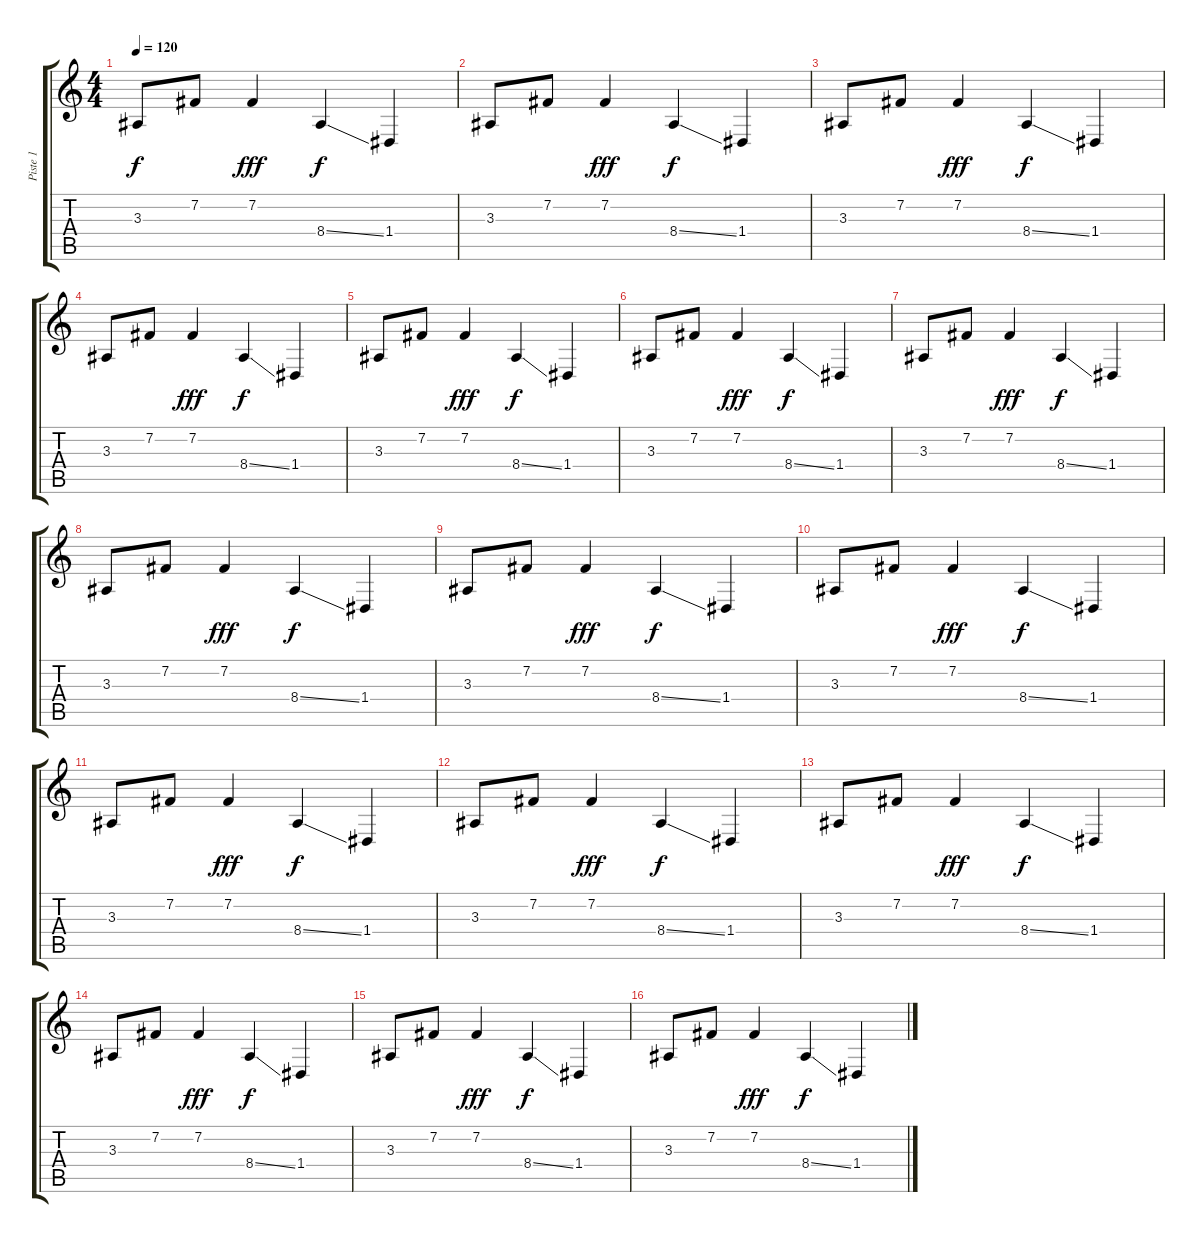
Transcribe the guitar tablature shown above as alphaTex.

\track ("Piste 1" "Piste 1") {instrument voiceoohs}
\staff {score tabs}
\tuning (E4 B3 G3 D3 A2 E2) {hide}
\ts (4 4)
\tempo 120
\clef g2
\ks c
3.3.8{dy f} 7.2.8 7.2.4{dy fff} 8.4{ss}.4{dy f} 1.4.4 |
3.3.8 7.2.8 7.2.4{dy fff} 8.4{ss}.4{dy f} 1.4.4 |
3.3.8 7.2.8 7.2.4{dy fff} 8.4{ss}.4{dy f} 1.4.4 |
3.3.8 7.2.8 7.2.4{dy fff} 8.4{ss}.4{dy f} 1.4.4 |
3.3.8 7.2.8 7.2.4{dy fff} 8.4{ss}.4{dy f} 1.4.4 |
3.3.8 7.2.8 7.2.4{dy fff} 8.4{ss}.4{dy f} 1.4.4 |
3.3.8 7.2.8 7.2.4{dy fff} 8.4{ss}.4{dy f} 1.4.4 |
3.3.8 7.2.8 7.2.4{dy fff} 8.4{ss}.4{dy f} 1.4.4 |
3.3.8 7.2.8 7.2.4{dy fff} 8.4{ss}.4{dy f} 1.4.4 |
3.3.8 7.2.8 7.2.4{dy fff} 8.4{ss}.4{dy f} 1.4.4 |
3.3.8 7.2.8 7.2.4{dy fff} 8.4{ss}.4{dy f} 1.4.4 |
3.3.8 7.2.8 7.2.4{dy fff} 8.4{ss}.4{dy f} 1.4.4 |
3.3.8 7.2.8 7.2.4{dy fff} 8.4{ss}.4{dy f} 1.4.4 |
3.3.8 7.2.8 7.2.4{dy fff} 8.4{ss}.4{dy f} 1.4.4 |
3.3.8 7.2.8 7.2.4{dy fff} 8.4{ss}.4{dy f} 1.4.4 |
3.3.8 7.2.8 7.2.4{dy fff} 8.4{ss}.4{dy f} 1.4.4
